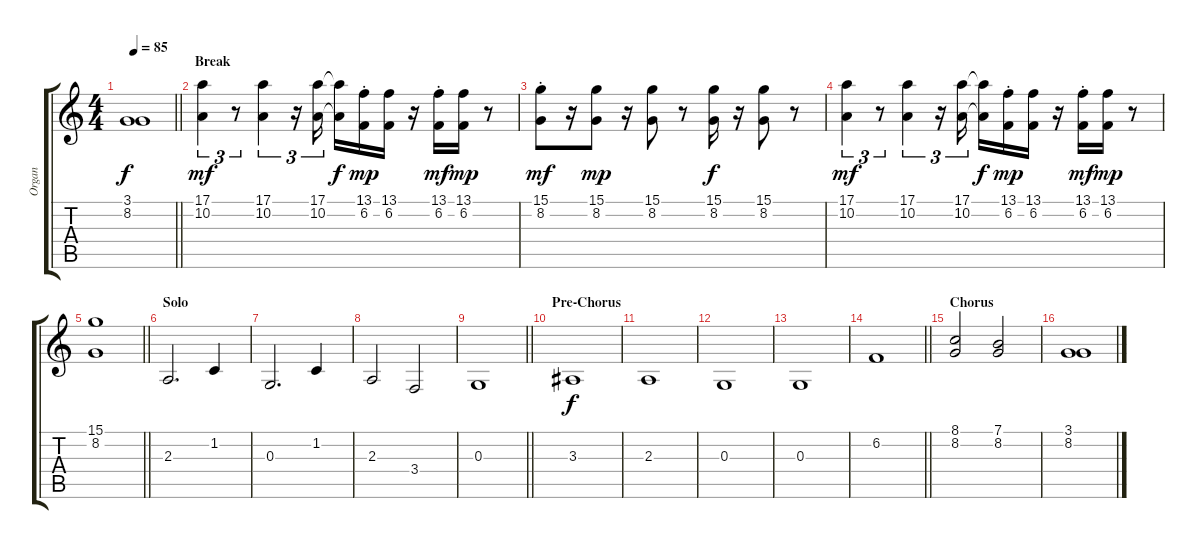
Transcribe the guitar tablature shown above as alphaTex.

\track ("Organ" "Organ") {instrument drawbarorgan}
\staff {score tabs}
\tuning (E4 B3 G3 D3 A2 E2) {hide}
\ts (4 4)
\tempo 85
\clef g2
\barLineRight lightlight
\ks c
(3.1 8.2).1{dy f} |
\section ("" "Break")
(17.1 10.2).4{tu (3 2) dy mf} r.8{tu (3 2)} (17.1 10.2).4{tu (3 2)} r.16{tu (3 2)} (17.1 10.2).16{tu (3 2)} (17.1{t} 10.2{t}).16{dy f} (13.1{st} 6.2).16{dy mp} (13.1 6.2).16 r.16 (13.1{st} 6.2).16{dy mf} (13.1 6.2).16{dy mp} r.8 |
(15.1{st} 8.2).8{dy mf} r.16 (15.1 8.2).8{dy mp} r.16 (15.1 8.2).8 r.8 (15.1 8.2).16{dy f} r.16 (15.1 8.2).8 r.8 |
(17.1 10.2).4{tu (3 2) dy mf} r.8{tu (3 2)} (17.1 10.2).4{tu (3 2)} r.16{tu (3 2)} (17.1 10.2).16{tu (3 2)} (17.1{t} 10.2{t}).16{dy f} (13.1{st} 6.2).16{dy mp} (13.1 6.2).16 r.16 (13.1{st} 6.2).16{dy mf} (13.1 6.2).16{dy mp} r.8 |
\barLineRight lightlight
(15.1 8.2).1 |
\section ("" "Solo")
2.3.2{d} 1.2.4 |
0.3.2{d} 1.2.4 |
2.3.2 3.4.2 |
\barLineRight lightlight
0.3.1 |
\section ("" "Pre-Chorus")
3.3.1{dy f} |
2.3.1 |
0.3.1 |
0.3.1 |
\barLineRight lightlight
6.2.1 |
\section ("" "Chorus")
(8.1 8.2).2 (7.1 8.2).2 |
(3.1 8.2).1
